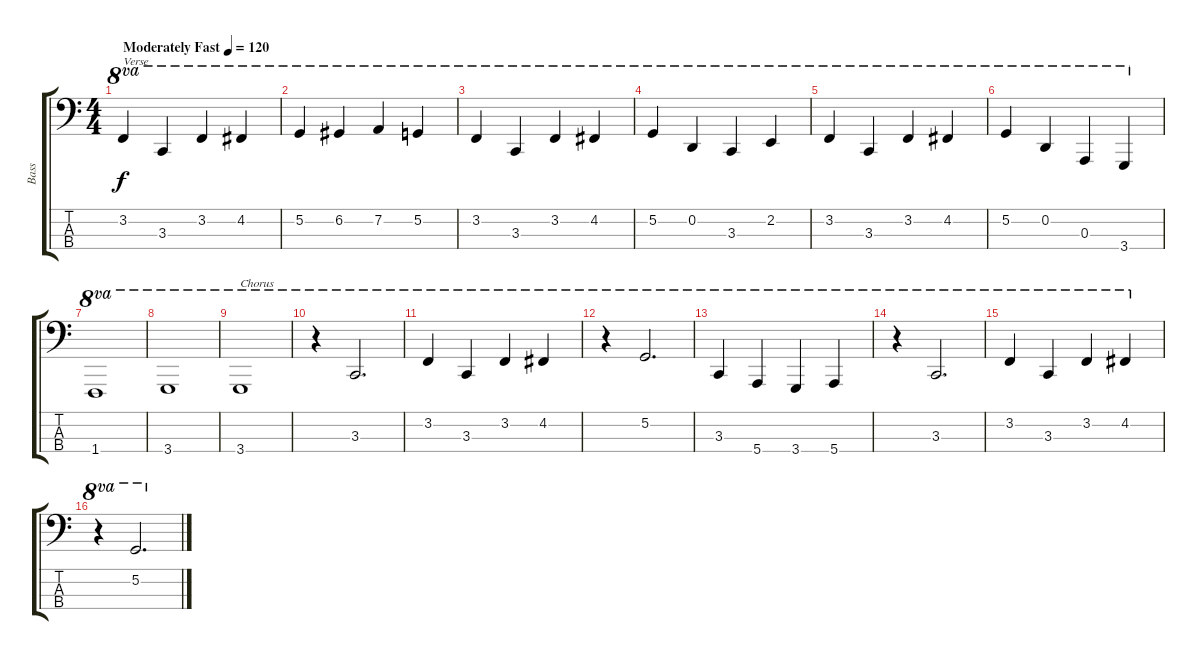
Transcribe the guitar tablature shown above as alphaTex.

\track ("Bass" "Bass") {instrument electricbassfinger}
\staff {score tabs}
\tuning (G2 D2 A1 E1) {hide}
\ts (4 4)
\tempo (120 "Moderately Fast")
\clef f4
\ks c
3.2.4{ot 8va txt "Verse" dy f instrument electricbassfinger} 3.3.4{ot 8va} 3.2.4{ot 8va} 4.2.4{ot 8va} |
5.2.4{ot 8va} 6.2.4{ot 8va} 7.2.4{ot 8va} 5.2.4{ot 8va} |
3.2.4{ot 8va} 3.3.4{ot 8va} 3.2.4{ot 8va} 4.2.4{ot 8va} |
5.2.4{ot 8va} 0.2.4{ot 8va} 3.3.4{ot 8va} 2.2.4{ot 8va} |
3.2.4{ot 8va} 3.3.4{ot 8va} 3.2.4{ot 8va} 4.2.4{ot 8va} |
5.2.4{ot 8va} 0.2.4{ot 8va} 0.3.4{ot 8va} 3.4.4{ot 8va} |
1.4.1{ot 8va} |
3.4.1{ot 8va} |
3.4.1{ot 8va txt "Chorus"} |
r.4{ot 8va} 3.3.2{d ot 8va} |
3.2.4{ot 8va} 3.3.4{ot 8va} 3.2.4{ot 8va} 4.2.4{ot 8va} |
r.4{ot 8va} 5.2.2{d ot 8va} |
3.3.4{ot 8va} 5.4.4{ot 8va} 3.4.4{ot 8va} 5.4.4{ot 8va} |
r.4{ot 8va} 3.3.2{d ot 8va} |
3.2.4{ot 8va} 3.3.4{ot 8va} 3.2.4{ot 8va} 4.2.4{ot 8va} |
r.4{ot 8va} 5.2.2{d ot 8va}
